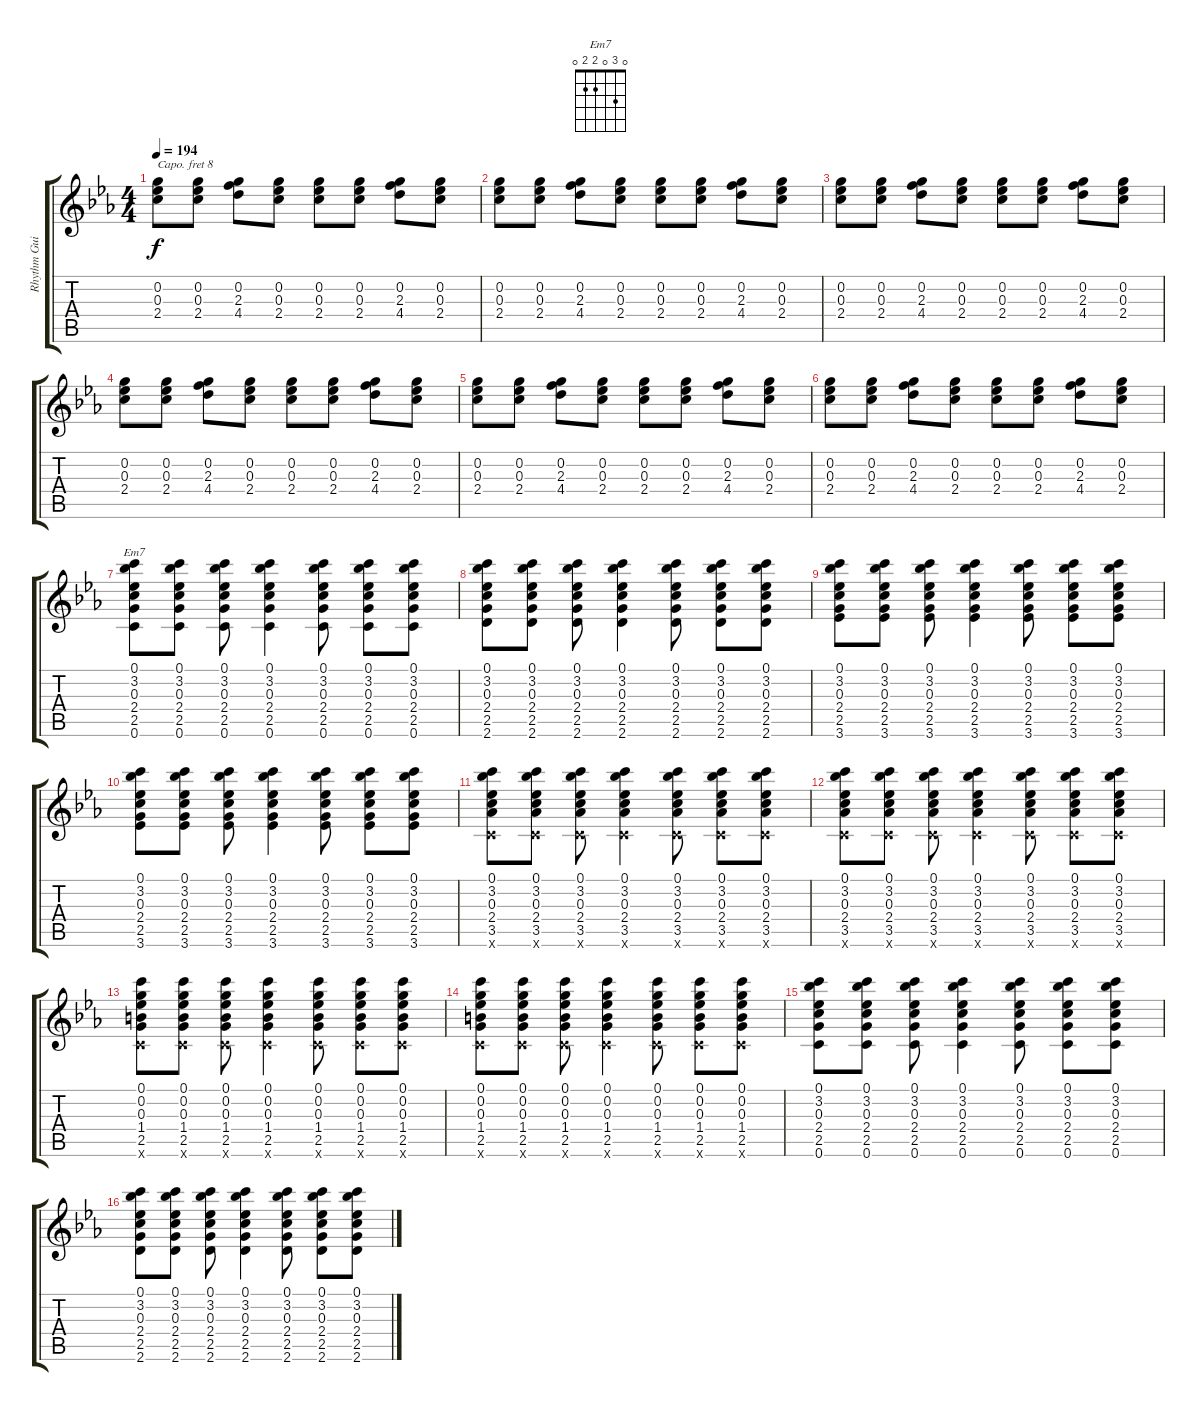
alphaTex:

\track ("Rhythm Guitar" "Rhythm Gui") {instrument acousticguitarsteel}
\staff {score tabs}
\capo 8
\tuning (E4 B3 G3 D3 A2 E2) {hide}
\chord ("Em7" 0 3 0 2 2 0)
\ts (4 4)
\tempo 194
\clef g2
\ks eb
(0.2 0.3 2.4).8{dy f} (0.2 0.3 2.4).8 (0.2 2.3 4.4).8 (0.2 0.3 2.4).8 (0.2 0.3 2.4).8 (0.2 0.3 2.4).8 (0.2 2.3 4.4).8 (0.2 0.3 2.4).8 |
(0.2 0.3 2.4).8 (0.2 0.3 2.4).8 (0.2 2.3 4.4).8 (0.2 0.3 2.4).8 (0.2 0.3 2.4).8 (0.2 0.3 2.4).8 (0.2 2.3 4.4).8 (0.2 0.3 2.4).8 |
(0.2 0.3 2.4).8 (0.2 0.3 2.4).8 (0.2 2.3 4.4).8 (0.2 0.3 2.4).8 (0.2 0.3 2.4).8 (0.2 0.3 2.4).8 (0.2 2.3 4.4).8 (0.2 0.3 2.4).8 |
(0.2 0.3 2.4).8 (0.2 0.3 2.4).8 (0.2 2.3 4.4).8 (0.2 0.3 2.4).8 (0.2 0.3 2.4).8 (0.2 0.3 2.4).8 (0.2 2.3 4.4).8 (0.2 0.3 2.4).8 |
(0.2 0.3 2.4).8 (0.2 0.3 2.4).8 (0.2 2.3 4.4).8 (0.2 0.3 2.4).8 (0.2 0.3 2.4).8 (0.2 0.3 2.4).8 (0.2 2.3 4.4).8 (0.2 0.3 2.4).8 |
(0.2 0.3 2.4).8 (0.2 0.3 2.4).8 (0.2 2.3 4.4).8 (0.2 0.3 2.4).8 (0.2 0.3 2.4).8 (0.2 0.3 2.4).8 (0.2 2.3 4.4).8 (0.2 0.3 2.4).8 |
(0.1 3.2 0.3 2.4 2.5 0.6).8{ch "Em7"} (0.1 3.2 0.3 2.4 2.5 0.6).8 (0.1 3.2 0.3 2.4 2.5 0.6).8 (0.1 3.2 0.3 2.4 2.5 0.6).4 (0.1 3.2 0.3 2.4 2.5 0.6).8 (0.1 3.2 0.3 2.4 2.5 0.6).8 (0.1 3.2 0.3 2.4 2.5 0.6).8 |
(0.1 3.2 0.3 2.4 2.5 2.6).8 (0.1 3.2 0.3 2.4 2.5 2.6).8 (0.1 3.2 0.3 2.4 2.5 2.6).8 (0.1 3.2 0.3 2.4 2.5 2.6).4 (0.1 3.2 0.3 2.4 2.5 2.6).8 (0.1 3.2 0.3 2.4 2.5 2.6).8 (0.1 3.2 0.3 2.4 2.5 2.6).8 |
(0.1 3.2 0.3 2.4 2.5 3.6).8 (0.1 3.2 0.3 2.4 2.5 3.6).8 (0.1 3.2 0.3 2.4 2.5 3.6).8 (0.1 3.2 0.3 2.4 2.5 3.6).4 (0.1 3.2 0.3 2.4 2.5 3.6).8 (0.1 3.2 0.3 2.4 2.5 3.6).8 (0.1 3.2 0.3 2.4 2.5 3.6).8 |
(0.1 3.2 0.3 2.4 2.5 3.6).8 (0.1 3.2 0.3 2.4 2.5 3.6).8 (0.1 3.2 0.3 2.4 2.5 3.6).8 (0.1 3.2 0.3 2.4 2.5 3.6).4 (0.1 3.2 0.3 2.4 2.5 3.6).8 (0.1 3.2 0.3 2.4 2.5 3.6).8 (0.1 3.2 0.3 2.4 2.5 3.6).8 |
(0.1 3.2 0.3 2.4 3.5 0.6{x}).8 (0.1 3.2 0.3 2.4 3.5 0.6{x}).8 (0.1 3.2 0.3 2.4 3.5 0.6{x}).8 (0.1 3.2 0.3 2.4 3.5 0.6{x}).4 (0.1 3.2 0.3 2.4 3.5 0.6{x}).8 (0.1 3.2 0.3 2.4 3.5 0.6{x}).8 (0.1 3.2 0.3 2.4 3.5 0.6{x}).8 |
(0.1 3.2 0.3 2.4 3.5 0.6{x}).8 (0.1 3.2 0.3 2.4 3.5 0.6{x}).8 (0.1 3.2 0.3 2.4 3.5 0.6{x}).8 (0.1 3.2 0.3 2.4 3.5 0.6{x}).4 (0.1 3.2 0.3 2.4 3.5 0.6{x}).8 (0.1 3.2 0.3 2.4 3.5 0.6{x}).8 (0.1 3.2 0.3 2.4 3.5 0.6{x}).8 |
(0.1 0.2 0.3 1.4 2.5 0.6{x}).8 (0.1 0.2 0.3 1.4 2.5 0.6{x}).8 (0.1 0.2 0.3 1.4 2.5 0.6{x}).8 (0.1 0.2 0.3 1.4 2.5 0.6{x}).4 (0.1 0.2 0.3 1.4 2.5 0.6{x}).8 (0.1 0.2 0.3 1.4 2.5 0.6{x}).8 (0.1 0.2 0.3 1.4 2.5 0.6{x}).8 |
(0.1 0.2 0.3 1.4 2.5 0.6{x}).8 (0.1 0.2 0.3 1.4 2.5 0.6{x}).8 (0.1 0.2 0.3 1.4 2.5 0.6{x}).8 (0.1 0.2 0.3 1.4 2.5 0.6{x}).4 (0.1 0.2 0.3 1.4 2.5 0.6{x}).8 (0.1 0.2 0.3 1.4 2.5 0.6{x}).8 (0.1 0.2 0.3 1.4 2.5 0.6{x}).8 |
(0.1 3.2 0.3 2.4 2.5 0.6).8 (0.1 3.2 0.3 2.4 2.5 0.6).8 (0.1 3.2 0.3 2.4 2.5 0.6).8 (0.1 3.2 0.3 2.4 2.5 0.6).4 (0.1 3.2 0.3 2.4 2.5 0.6).8 (0.1 3.2 0.3 2.4 2.5 0.6).8 (0.1 3.2 0.3 2.4 2.5 0.6).8 |
(0.1 3.2 0.3 2.4 2.5 2.6).8 (0.1 3.2 0.3 2.4 2.5 2.6).8 (0.1 3.2 0.3 2.4 2.5 2.6).8 (0.1 3.2 0.3 2.4 2.5 2.6).4 (0.1 3.2 0.3 2.4 2.5 2.6).8 (0.1 3.2 0.3 2.4 2.5 2.6).8 (0.1 3.2 0.3 2.4 2.5 2.6).8
